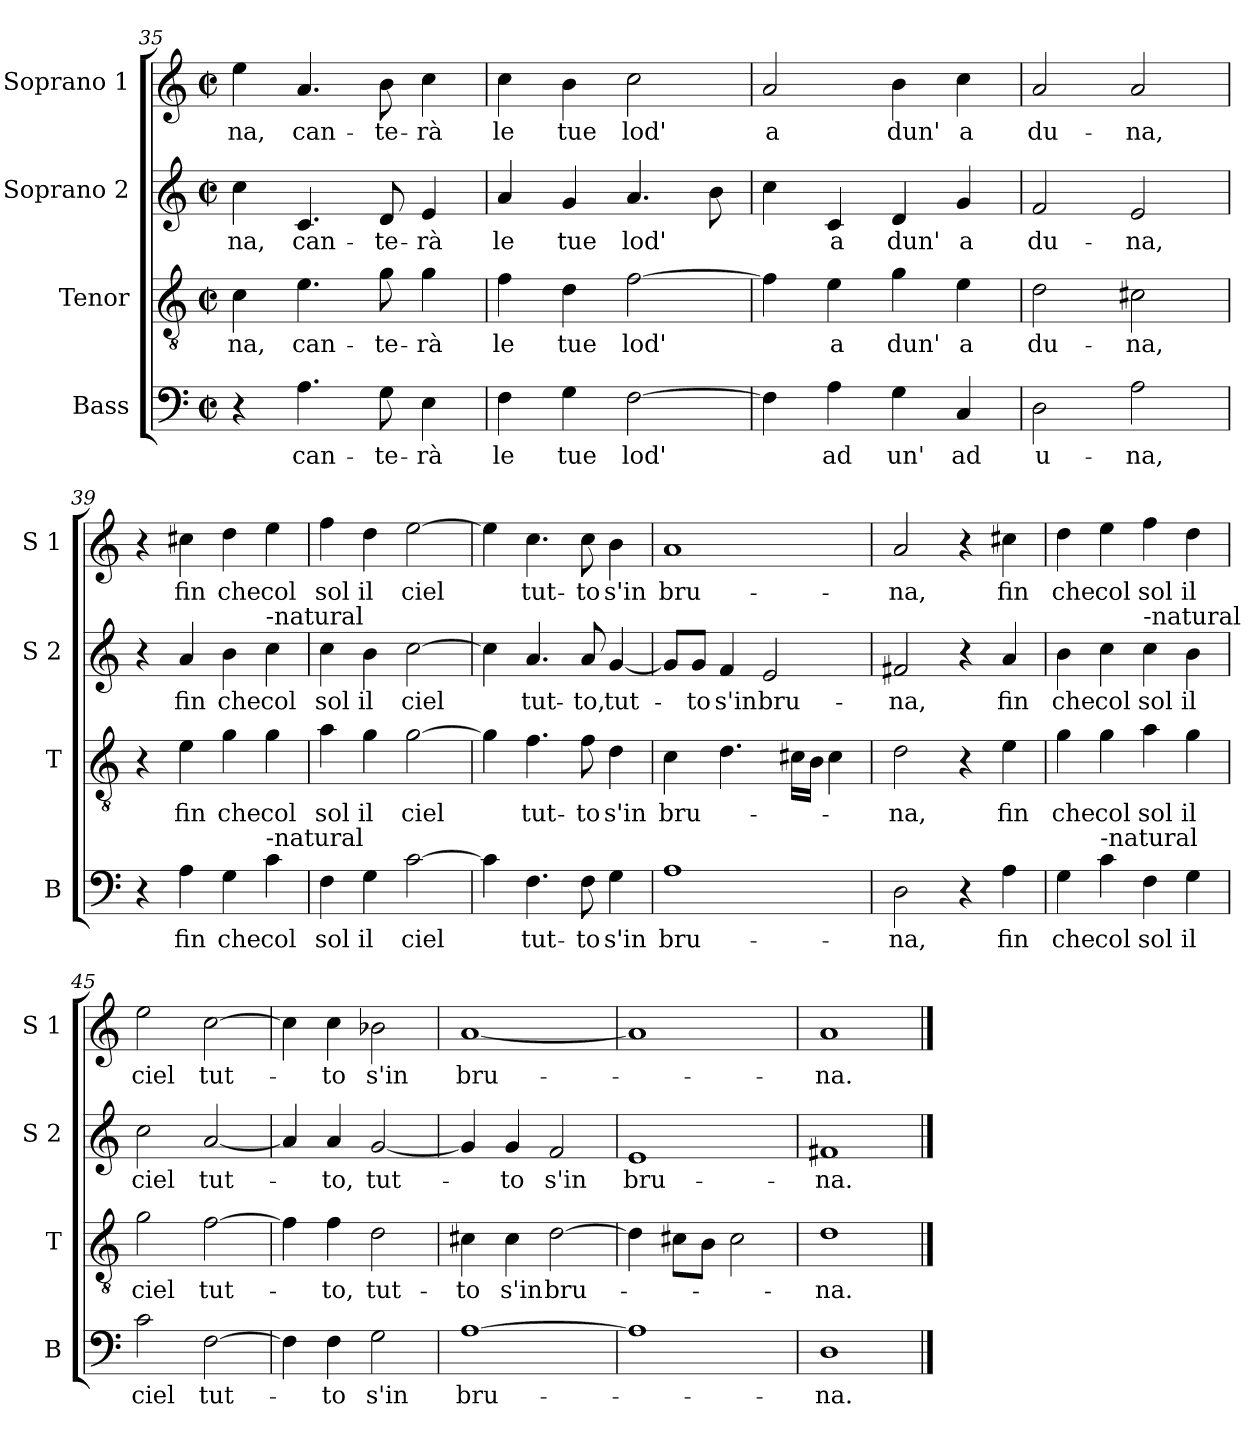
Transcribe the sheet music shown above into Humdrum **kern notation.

**kern	**text	**kern	**text	**kern	**text	**kern	**text
*part4	*part4	*part3	*part3	*part2	*part2	*part1	*part1
*staff4	*staff4	*staff3	*staff3	*staff2	*staff2	*staff1	*staff1
*I"Bass	*	*I"Tenor	*	*I"Soprano 2	*	*I"Soprano 1	*
*I'B	*	*I'T	*	*I'S 2	*	*I'S 1	*
*clefF4	*	*clefGv2	*	*clefG2	*	*clefG2	*
*k[]	*	*k[]	*	*k[]	*	*k[]	*
*C:	*	*C:	*	*C:	*	*C:	*
*M2/2	*	*M2/2	*	*M2/2	*	*M2/2	*
*met(c|)	*	*met(c|)	*	*met(c|)	*	*met(c|)	*
=35	=35	=35	=35	=35	=35	=35	=35
!	!	!	!LO:LY:b	!	!LO:LY:b	!	!LO:LY:b
4r	.	4c\	-na,	4cc\	-na,	4ee\	-na,
!	!LO:LY:b	!	!LO:LY:b	!	!LO:LY:b	!	!LO:LY:b
4.A\	can-	4.e\	can-	4.c/	can-	4.a/	can-
!	!LO:LY:b	!	!LO:LY:b	!	!LO:LY:b	!	!LO:LY:b
8G\	-te-	8g\	-te-	8d/	-te-	8b\	-te-
!	!LO:LY:b	!	!LO:LY:b	!	!LO:LY:b	!	!LO:LY:b
4E\	-rà	4g\	-rà	4e/	-rà	4cc\	-rà
=36	=36	=36	=36	=36	=36	=36	=36
!	!LO:LY:b	!	!LO:LY:b	!	!LO:LY:b	!	!LO:LY:b
4F\	le	4f\	le	4a/	le	4cc\	le
!	!LO:LY:b	!	!LO:LY:b	!	!LO:LY:b	!	!LO:LY:b
4G\	tue	4d\	tue	4g/	tue	4b\	tue
!	!LO:LY:b	!	!LO:LY:b	!	!LO:LY:b	!	!LO:LY:b
[2F\	lod'	[2f\	lod'	4.a/	lod'	2cc\	lod'
.	.	.	.	8b\	.	.	.
!!LO:PB:g=z
=37	=37	=37	=37	=37	=37	=37	=37
!	!	!	!	!	!	!	!LO:LY:b
4F\]	.	4f\]	.	4cc\	.	2a/	a
!	!LO:LY:b	!	!LO:LY:b	!	!LO:LY:b	!	!
4A\	ad	4e\	a	4c/	a	.	.
!	!LO:LY:b	!	!LO:LY:b	!	!LO:LY:b	!	!LO:LY:b
4G\	un'	4g\	dun'	4d/	dun'	4b\	dun'
!	!LO:LY:b	!	!LO:LY:b	!	!LO:LY:b	!	!LO:LY:b
4C/	ad	4e\	a	4g/	a	4cc\	a
=38	=38	=38	=38	=38	=38	=38	=38
!	!LO:LY:b	!	!LO:LY:b	!	!LO:LY:b	!	!LO:LY:b
2D\	u-	2d\	du-	2f/	du-	2a/	du-
!	!LO:LY:b	!	!LO:LY:b	!	!LO:LY:b	!	!LO:LY:b
2A\	-na,	2c#X\	-na,	2e/	-na,	2a/	-na,
=39	=39	=39	=39	=39	=39	=39	=39
4r	.	4r	.	4r	.	4r	.
!	!LO:LY:b	!	!LO:LY:b	!	!LO:LY:b	!	!LO:LY:b
4A\	fin	4e\	fin	4a/	fin	4cc#X\	fin
!	!LO:LY:b	!	!LO:LY:b	!	!LO:LY:b	!	!LO:LY:b
4G\	che	4g\	che	4b\	che	4dd\	che
!	!	!	!	!LO:TX:a:t=-natural	!	!	!
!LO:TX:a:t=-natural	!	!	!	!	!	!	!
!	!LO:LY:b	!	!LO:LY:b	!	!LO:LY:b	!	!LO:LY:b
4c\	col	4g\	col	4cc\	col	4ee\	col
=40	=40	=40	=40	=40	=40	=40	=40
!	!LO:LY:b	!	!LO:LY:b	!	!LO:LY:b	!	!LO:LY:b
4F\	sol	4a\	sol	4cc\	sol	4ff\	sol
!	!LO:LY:b	!	!LO:LY:b	!	!LO:LY:b	!	!LO:LY:b
4G\	il	4g\	il	4b\	il	4dd\	il
!	!LO:LY:b	!	!LO:LY:b	!	!LO:LY:b	!	!LO:LY:b
[2c\	ciel	[2g\	ciel	[2cc\	ciel	[2ee\	ciel
=41	=41	=41	=41	=41	=41	=41	=41
4c\]	.	4g\]	.	4cc\]	.	4ee\]	.
!	!LO:LY:b	!	!LO:LY:b	!	!LO:LY:b	!	!LO:LY:b
4.F\	tut-	4.f\	tut-	4.a/	tut-	4.cc\	tut-
!	!LO:LY:b	!	!LO:LY:b	!	!LO:LY:b	!	!LO:LY:b
8F\	-to	8f\	-to	8a/	-to,	8cc\	-to
!	!LO:LY:b	!	!LO:LY:b	!	!LO:LY:b	!	!LO:LY:b
4G\	s'in	4d\	s'in	[4g/	tut-	4b\	s'in
=42	=42	=42	=42	=42	=42	=42	=42
!	!LO:LY:b	!	!LO:LY:b	!	!	!	!LO:LY:b
1A	bru-	4c\	bru-	8g/L]	.	1a	bru-
!	!	!	!	!	!LO:LY:b	!	!
.	.	.	.	8g/J	-to	.	.
!	!	!	!	!	!LO:LY:b	!	!
.	.	4.d\	.	4f/	s'in	.	.
!	!	!	!	!	!LO:LY:b	!	!
.	.	.	.	2e/	bru-	.	.
.	.	16c#X\LL	.	.	.	.	.
.	.	16B\JJ	.	.	.	.	.
.	.	4c#\	.	.	.	.	.
!!LO:LB:g=z
=43	=43	=43	=43	=43	=43	=43	=43
!	!LO:LY:b	!	!LO:LY:b	!	!LO:LY:b	!	!LO:LY:b
2D\	-na,	2d\	-na,	2f#X/	-na,	2a/	-na,
4r	.	4r	.	4r	.	4r	.
!	!LO:LY:b	!	!LO:LY:b	!	!LO:LY:b	!	!LO:LY:b
4A\	fin	4e\	fin	4a/	fin	4cc#X\	fin
=44	=44	=44	=44	=44	=44	=44	=44
!	!LO:LY:b	!	!LO:LY:b	!	!LO:LY:b	!	!LO:LY:b
4G\	che	4g\	che	4b\	che	4dd\	che
!LO:TX:a:t=-natural	!	!	!	!	!	!	!
!	!LO:LY:b	!	!LO:LY:b	!	!LO:LY:b	!	!LO:LY:b
4c\	col	4g\	col	4cc\	col	4ee\	col
!	!	!	!	!LO:TX:a:t=-natural	!	!	!
!	!LO:LY:b	!	!LO:LY:b	!	!LO:LY:b	!	!LO:LY:b
4F\	sol	4a\	sol	4cc\	sol	4ff\	sol
!	!LO:LY:b	!	!LO:LY:b	!	!LO:LY:b	!	!LO:LY:b
4G\	il	4g\	il	4b\	il	4dd\	il
=45	=45	=45	=45	=45	=45	=45	=45
!	!LO:LY:b	!	!LO:LY:b	!	!LO:LY:b	!	!LO:LY:b
2c\	ciel	2g\	ciel	2cc\	ciel	2ee\	ciel
!	!LO:LY:b	!	!LO:LY:b	!	!LO:LY:b	!	!LO:LY:b
[2F\	tut-	[2f\	tut-	[2a/	tut-	[2cc\	tut-
=46	=46	=46	=46	=46	=46	=46	=46
4F\]	.	4f\]	.	4a/]	.	4cc\]	.
!	!LO:LY:b	!	!LO:LY:b	!	!LO:LY:b	!	!LO:LY:b
4F\	-to	4f\	-to,	4a/	-to,	4cc\	-to
!	!LO:LY:b	!	!LO:LY:b	!	!LO:LY:b	!	!LO:LY:b
2G\	s'in	2d\	tut-	[2g/	tut-	2b-X\	s'in
=47	=47	=47	=47	=47	=47	=47	=47
!	!LO:LY:b	!	!LO:LY:b	!	!	!	!LO:LY:b
[1A	bru-	4c#X\	-to	4g/]	.	[1a	bru-
!	!	!	!LO:LY:b	!	!LO:LY:b	!	!
.	.	4c#\	s'in	4g/	-to	.	.
!	!	!	!LO:LY:b	!	!LO:LY:b	!	!
.	.	[2d\	bru-	2f/	s'in	.	.
=48	=48	=48	=48	=48	=48	=48	=48
!	!	!	!	!	!LO:LY:b	!	!
1A]	.	4d\]	.	1e	bru-	1a]	.
.	.	8c#X\L	.	.	.	.	.
.	.	8B\J	.	.	.	.	.
.	.	2c#\	.	.	.	.	.
=49	=49	=49	=49	=49	=49	=49	=49
!	!LO:LY:b	!	!LO:LY:b	!	!LO:LY:b	!	!LO:LY:b
1D	-na.	1d	-na.	1f#X	-na.	1a	-na.
==	==	==	==	==	==	==	==
*-	*-	*-	*-	*-	*-	*-	*-
